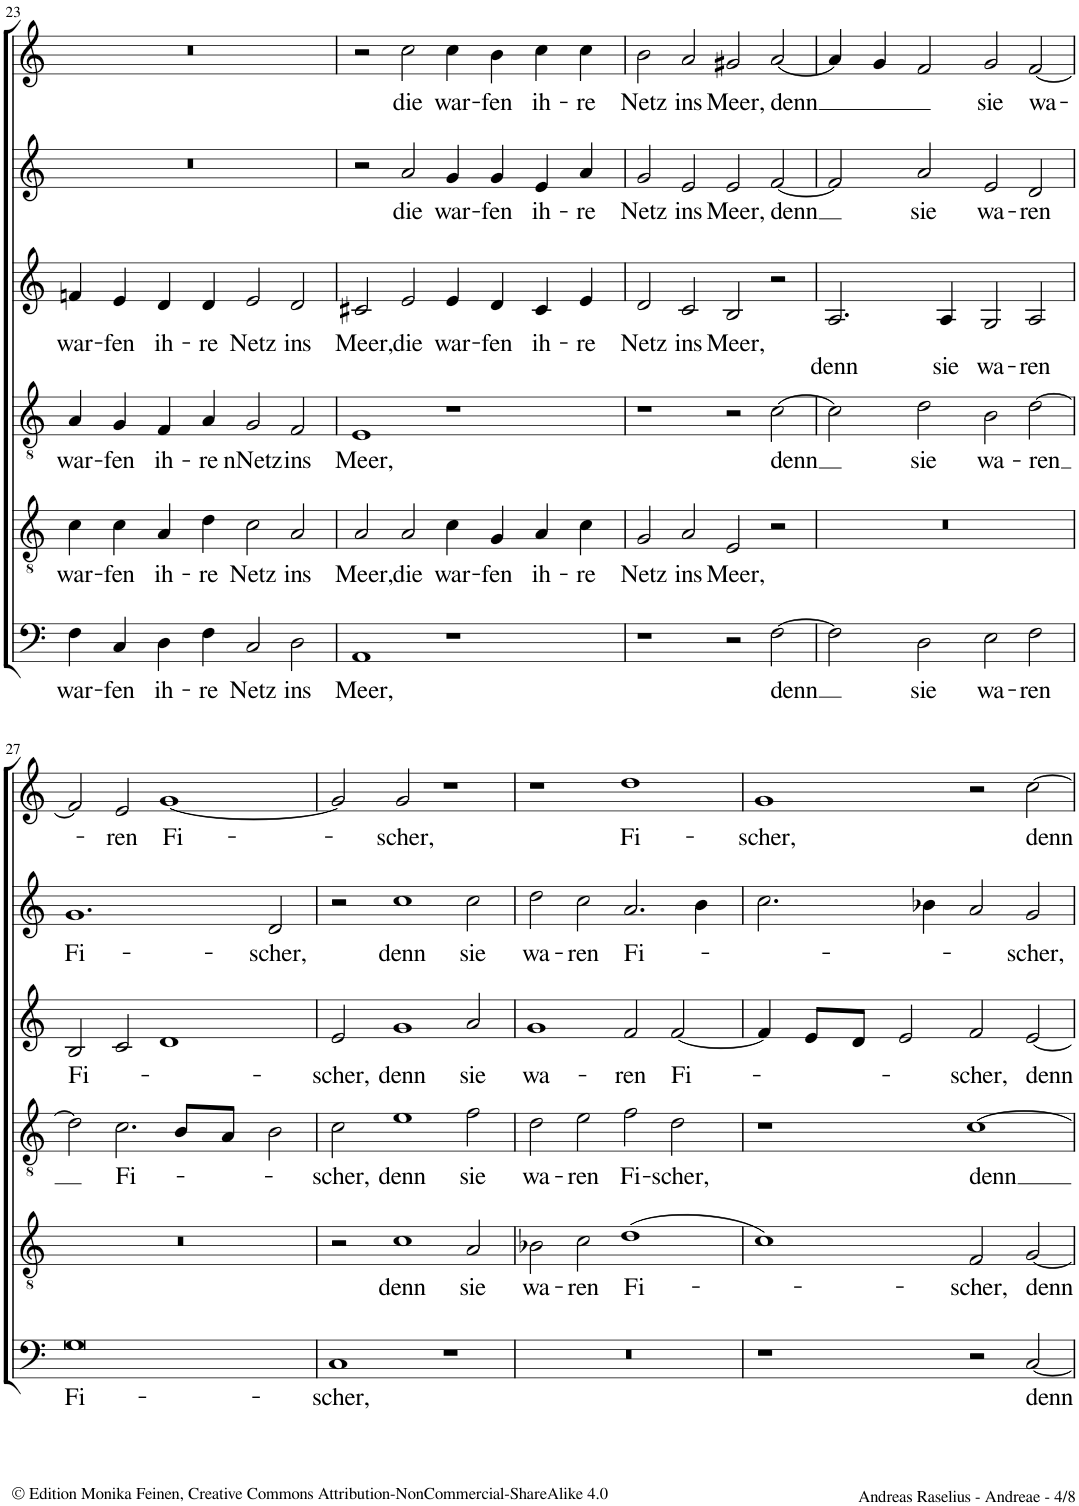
**kern	**text	**kern	**text	**kern	**text	**kern	**text	**kern	**text	**kern	**text
*part6	*part6	*part5	*part5	*part4	*part4	*part3	*part3	*part2	*part2	*part1	*part1
*staff6	*staff6	*staff5	*staff5	*staff4	*staff4	*staff3	*staff3	*staff2	*staff2	*staff1	*staff1
*I"Bassus	*	*I"Tenor	*	*I"Quintus	*	*I"Altus	*	*I"Sextus	*	*I"Cantus	*
!!LO:PB:g=z
*clefF4	*	*clefGv2	*	*clefGv2	*	*clefG2	*	*clefG2	*	*clefG2	*
*k[]	*	*k[]	*	*k[]	*	*k[]	*	*k[]	*	*k[]	*
*M4/2	*	*M4/2	*	*M4/2	*	*M4/2	*	*M4/2	*	*M4/2	*
*met(c|)	*	*met(c|)	*	*met(c|)	*	*met(c|)	*	*met(c|)	*	*met(c|)	*
=23	=23	=23	=23	=23	=23	=23	=23	=23	=23	=23	=23
!	!LO:LY:b	!	!LO:LY:b	!	!LO:LY:b	!	!LO:LY:b	!	!	!	!
4F\	war-	4c\	war-	4A/	war-	4fn/	war-	0r	.	0r	.
!	!LO:LY:b	!	!LO:LY:b	!	!LO:LY:b	!	!LO:LY:b	!	!	!	!
4C/	-fen	4c\	-fen	4G/	-fen	4e/	-fen	.	.	.	.
!	!LO:LY:b	!	!LO:LY:b	!	!LO:LY:b	!	!LO:LY:b	!	!	!	!
4D\	ih-	4A/	ih-	4F/	ih-	4d/	ih-	.	.	.	.
!	!LO:LY:b	!	!LO:LY:b	!	!LO:LY:b	!	!LO:LY:b	!	!	!	!
4F\	-re	4d\	-re	4A/	-re	4d/	-re	.	.	.	.
!	!LO:LY:b	!	!LO:LY:b	!	!LO:LY:b	!	!LO:LY:b	!	!	!	!
2C/	Netz	2c\	Netz	2G/	nNetz	2e/	Netz	.	.	.	.
!	!LO:LY:b	!	!LO:LY:b	!	!LO:LY:b	!	!LO:LY:b	!	!	!	!
2D\	ins	2A/	ins	2F/	ins	2d/	ins	.	.	.	.
=24	=24	=24	=24	=24	=24	=24	=24	=24	=24	=24	=24
!	!LO:LY:b	!	!LO:LY:b	!	!LO:LY:b	!	!LO:LY:b	!	!	!	!
1AA	Meer,	2A/	Meer,	1E	Meer,	2c#X/	Meer,	2r	.	2r	.
!	!	!	!LO:LY:b	!	!	!	!LO:LY:b	!	!LO:LY:b	!	!LO:LY:b
.	.	2A/	die	.	.	2e/	die	2a/	die	2cc\	die
!	!	!	!LO:LY:b	!	!	!	!LO:LY:b	!	!LO:LY:b	!	!LO:LY:b
1r	.	4c\	war-	1r	.	4e/	war-	4g/	war-	4cc\	war-
!	!	!	!LO:LY:b	!	!	!	!LO:LY:b	!	!LO:LY:b	!	!LO:LY:b
.	.	4G/	-fen	.	.	4d/	-fen	4g/	-fen	4b\	-fen
!	!	!	!LO:LY:b	!	!	!	!LO:LY:b	!	!LO:LY:b	!	!LO:LY:b
.	.	4A/	ih-	.	.	4c#/	ih-	4e/	ih-	4cc\	ih-
!	!	!	!LO:LY:b	!	!	!	!LO:LY:b	!	!LO:LY:b	!	!LO:LY:b
.	.	4c\	-re	.	.	4e/	-re	4a/	-re	4cc\	-re
=25	=25	=25	=25	=25	=25	=25	=25	=25	=25	=25	=25
!	!	!	!LO:LY:b	!	!	!	!LO:LY:b	!	!LO:LY:b	!	!LO:LY:b
1r	.	2G/	Netz	1r	.	2d/	Netz	2g/	Netz	2b\	Netz
!	!	!	!LO:LY:b	!	!	!	!LO:LY:b	!	!LO:LY:b	!	!LO:LY:b
.	.	2A/	ins	.	.	2c/	ins	2e/	ins	2a/	ins
!	!	!	!LO:LY:b	!	!	!	!LO:LY:b	!	!LO:LY:b	!	!LO:LY:b
2r	.	2E/	Meer,	2r	.	2B/	Meer,	2e/	Meer,	2g#X/	Meer,
!	!LO:LY:b	!	!	!	!LO:LY:b	!	!	!	!LO:LY:b	!	!LO:LY:b
[2F\	denn	2r	.	[2c\	denn	2r	.	[2f/	denn	[2a/	denn
=26	=26	=26	=26	=26	=26	=26	=26	=26	=26	=26	=26
!	!	!	!	!	!	!	!LO:LY:b	!	!	!	!
2F\]	.	0r	.	2c\]	.	2.A/	denn	2f/]	.	4a/]	.
.	.	.	.	.	.	.	.	.	.	4g/	.
!	!LO:LY:b	!	!	!	!LO:LY:b	!	!	!	!LO:LY:b	!	!
2D\	sie	.	.	2d\	sie	.	.	2a/	sie	2f/	.
!	!	!	!	!	!	!	!LO:LY:b	!	!	!	!
.	.	.	.	.	.	4A/	sie	.	.	.	.
!	!LO:LY:b	!	!	!	!LO:LY:b	!	!LO:LY:b	!	!LO:LY:b	!	!LO:LY:b
2E\	wa-	.	.	2B\	wa-	2G/	wa-	2e/	wa-	2g/	sie
!	!LO:LY:b	!	!	!	!LO:LY:b	!	!LO:LY:b	!	!LO:LY:b	!	!LO:LY:b
2F\	-ren	.	.	[2d\	-ren	2A/	-ren	2d/	-ren	[2f/	wa-
!!LO:LB:g=z
=27	=27	=27	=27	=27	=27	=27	=27	=27	=27	=27	=27
!	!LO:LY:b	!	!	!	!	!	!LO:LY:b	!	!LO:LY:b	!	!
0G	Fi-	0r	.	2d\]	.	2B/	Fi-	1.g	Fi-	2f/]	.
!	!	!	!	!	!LO:LY:b	!	!	!	!	!	!LO:LY:b
.	.	.	.	2.c\	Fi-	2c/	.	.	.	2e/	-ren
!	!	!	!	!	!	!	!	!	!	!	!LO:LY:b
.	.	.	.	.	.	1d	.	.	.	[1g	Fi-
.	.	.	.	8B/L	.	.	.	.	.	.	.
.	.	.	.	8A/J	.	.	.	.	.	.	.
!	!	!	!	!	!	!	!	!	!LO:LY:b	!	!
.	.	.	.	2B\	.	.	.	2d/	-scher,	.	.
=28	=28	=28	=28	=28	=28	=28	=28	=28	=28	=28	=28
!	!LO:LY:b	!	!	!	!LO:LY:b	!	!LO:LY:b	!	!	!	!
1C	-scher,	2r	.	2c\	-scher,	2e/	-scher,	2r	.	2g/]	.
!	!	!	!LO:LY:b	!	!LO:LY:b	!	!LO:LY:b	!	!LO:LY:b	!	!LO:LY:b
.	.	1c	denn	1e	denn	1g	denn	1cc	denn	2g/	-scher,
1r	.	.	.	.	.	.	.	.	.	1r	.
!	!	!	!LO:LY:b	!	!LO:LY:b	!	!LO:LY:b	!	!LO:LY:b	!	!
.	.	2A/	sie	2f\	sie	2a/	sie	2cc\	sie	.	.
=29	=29	=29	=29	=29	=29	=29	=29	=29	=29	=29	=29
!	!	!	!LO:LY:b	!	!LO:LY:b	!	!LO:LY:b	!	!LO:LY:b	!	!
0r	.	2B-X\	wa-	2d\	wa-	1g	wa-	2dd\	wa-	1r	.
!	!	!	!LO:LY:b	!	!LO:LY:b	!	!	!	!LO:LY:b	!	!
.	.	2c\	-ren	2e\	-ren	.	.	2cc\	-ren	.	.
!	!	!	!LO:LY:b	!	!LO:LY:b	!	!LO:LY:b	!	!LO:LY:b	!	!LO:LY:b
.	.	(1d	Fi-	2f\	Fi-	2f/	-ren	2.a/	Fi-	1dd	Fi-
!	!	!	!	!	!LO:LY:b	!	!LO:LY:b	!	!	!	!
.	.	.	.	2d\	-scher,	[2f/	Fi-	.	.	.	.
.	.	.	.	.	.	.	.	4b\	.	.	.
=30	=30	=30	=30	=30	=30	=30	=30	=30	=30	=30	=30
!	!	!	!	!	!	!	!	!	!	!	!LO:LY:b
1r	.	1c)	.	1r	.	4f/]	.	2.cc\	.	1g	-scher,
.	.	.	.	.	.	8e/L	.	.	.	.	.
.	.	.	.	.	.	8d/J	.	.	.	.	.
.	.	.	.	.	.	2e/	.	.	.	.	.
.	.	.	.	.	.	.	.	4b-X\	.	.	.
!	!	!	!LO:LY:b	!	!LO:LY:b	!	!LO:LY:b	!	!	!	!
2r	.	2F/	-scher,	[1c	denn	2f/	-scher,	2a/	.	2r	.
!	!LO:LY:b	!	!LO:LY:b	!	!	!	!LO:LY:b	!	!LO:LY:b	!	!LO:LY:b
[2C/	denn	[2G/	denn	.	.	[2e/	denn	2g/	-scher,	[2cc\	denn
=	=	=	=	=	=	=	=	=	=	=	=
*-	*-	*-	*-	*-	*-	*-	*-	*-	*-	*-	*-
